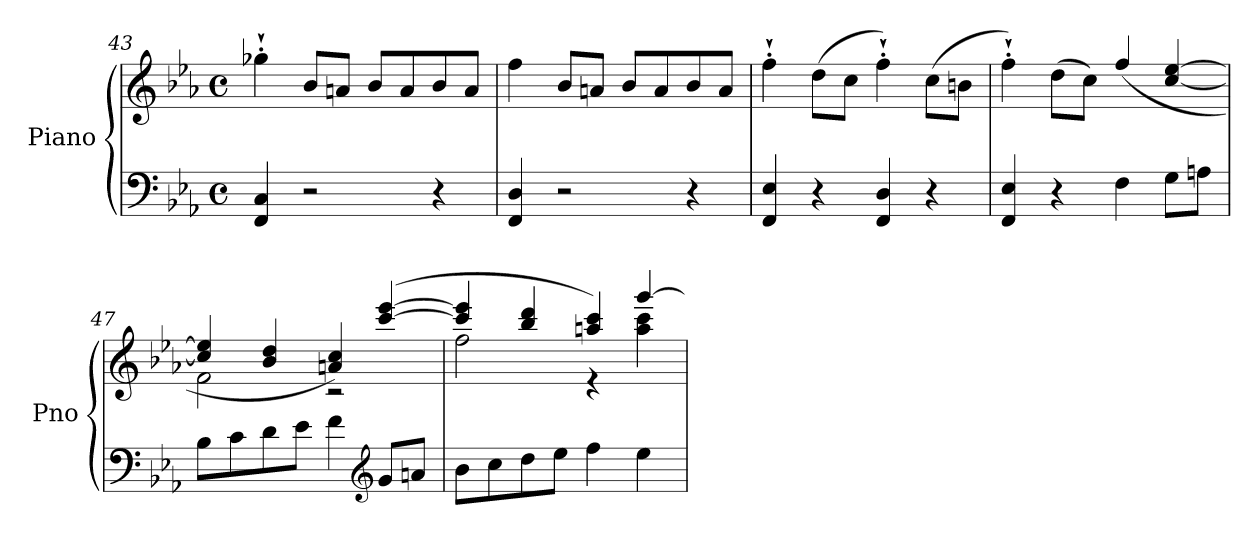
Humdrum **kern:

**kern	**kern
*part1	*part1
*staff2	*staff1
*I"Piano	*
*I'Pno	*
*clefF4	*clefG2
*k[b-e-a-]	*k[b-e-a-]
*M4/4	*M4/4
*met(c)	*met(c)
=43	=43
4FF/ 4C/	4gg-X'`\
2r	8b-/L
.	8an/J
.	8b-/L
.	8a/
4r	8b-/
.	8a/J
=44	=44
4FF/ 4D/	4ff\
2r	8b-/L
.	8an/J
.	8b-/L
.	8a/
4r	8b-/
.	8a/J
=45	=45
4FF/ 4E-/	4ff'`\
4r	(>8dd\L
.	8cc\J
4FF/ 4D/	4ff'`\)
4r	(>8cc\L
.	8bn\J
=46	=46
4FF/ 4E-/	4ff'`\)
4r	(>8dd\L
.	8cc\J)
4F\	(>4ff/
8G\L	[4cc/ [4ee-/
8An\J	.
!!LO:LB:g=z
=47	=47
*	*^
8B-\L	4cc/] 4ee-/]	2f\
8c\	.	.
8d\	4b-/ 4dd/	.
8e-\J	.	.
4f\	4an/ 4cc/)	2r
*clefG2	*	*
8g/L	(>[4ccc/ [4eee-/	.
8an/J	.	.
=48	=48	=48
8b-\L	4ccc/] 4eee-/]	2ff\
8cc\	.	.
8dd\	4bb-/ 4ddd/	.
8ee-\J	.	.
4ff\	4aan/ 4ccc/)	4r
4ee-\	[4ggg/	4aa\ 4ccc\
*	*v	*v
=	=
*-	*-
